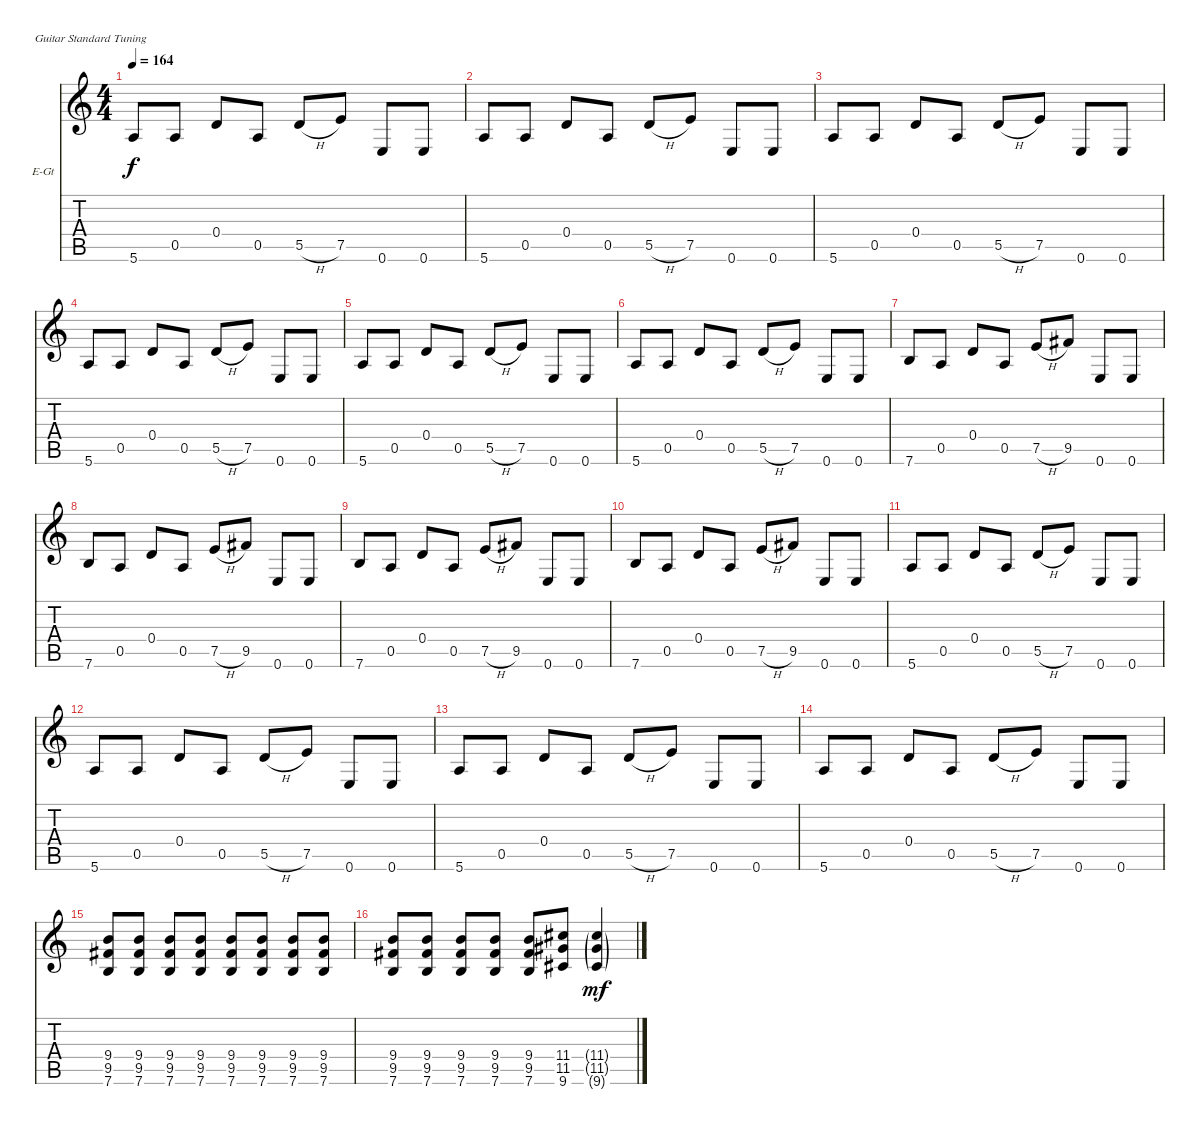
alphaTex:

\defaultSystemsLayout 4
\bracketExtendMode nobrackets
\firstSystemTrackNameOrientation horizontal
\otherSystemsTrackNameOrientation horizontal
\track ("Eddie Vedder" "E-Gt") {instrument electricguitarclean}
\staff {score tabs}
\tuning (E4 B3 G3 D3 A2 E2)
\ts (4 4)
\tempo 164
\clef g2
\ks c
5.6.8{dy f} 0.5.8 0.4.8 0.5.8 5.5{h}.8 7.5.8 0.6.8 0.6.8 |
5.6.8 0.5.8 0.4.8 0.5.8 5.5{h}.8 7.5.8 0.6.8 0.6.8 |
5.6.8 0.5.8 0.4.8 0.5.8 5.5{h}.8 7.5.8 0.6.8 0.6.8 |
5.6.8 0.5.8 0.4.8 0.5.8 5.5{h}.8 7.5.8 0.6.8 0.6.8 |
5.6.8 0.5.8 0.4.8 0.5.8 5.5{h}.8 7.5.8 0.6.8 0.6.8 |
5.6.8 0.5.8 0.4.8 0.5.8 5.5{h}.8 7.5.8 0.6.8 0.6.8 |
7.6.8 0.5.8 0.4.8 0.5.8 7.5{h}.8 9.5.8 0.6.8 0.6.8 |
7.6.8 0.5.8 0.4.8 0.5.8 7.5{h}.8 9.5.8 0.6.8 0.6.8 |
7.6.8 0.5.8 0.4.8 0.5.8 7.5{h}.8 9.5.8 0.6.8 0.6.8 |
7.6.8 0.5.8 0.4.8 0.5.8 7.5{h}.8 9.5.8 0.6.8 0.6.8 |
5.6.8 0.5.8 0.4.8 0.5.8 5.5{h}.8 7.5.8 0.6.8 0.6.8 |
5.6.8 0.5.8 0.4.8 0.5.8 5.5{h}.8 7.5.8 0.6.8 0.6.8 |
5.6.8 0.5.8 0.4.8 0.5.8 5.5{h}.8 7.5.8 0.6.8 0.6.8 |
5.6.8 0.5.8 0.4.8 0.5.8 5.5{h}.8 7.5.8 0.6.8 0.6.8 |
(9.4 9.5 7.6).8 (9.4 9.5 7.6).8 (9.4 9.5 7.6).8 (9.4 9.5 7.6).8 (9.4 9.5 7.6).8 (9.4 9.5 7.6).8 (9.4 9.5 7.6).8 (9.4 9.5 7.6).8 |
(9.4 9.5 7.6).8 (9.4 9.5 7.6).8 (9.4 9.5 7.6).8 (9.4 9.5 7.6).8 (9.4 9.5 7.6).8 (11.4 11.5 9.6).8 (11.4{ss g} 11.5{ss g} 9.6{ss g}).4{dy mf}
